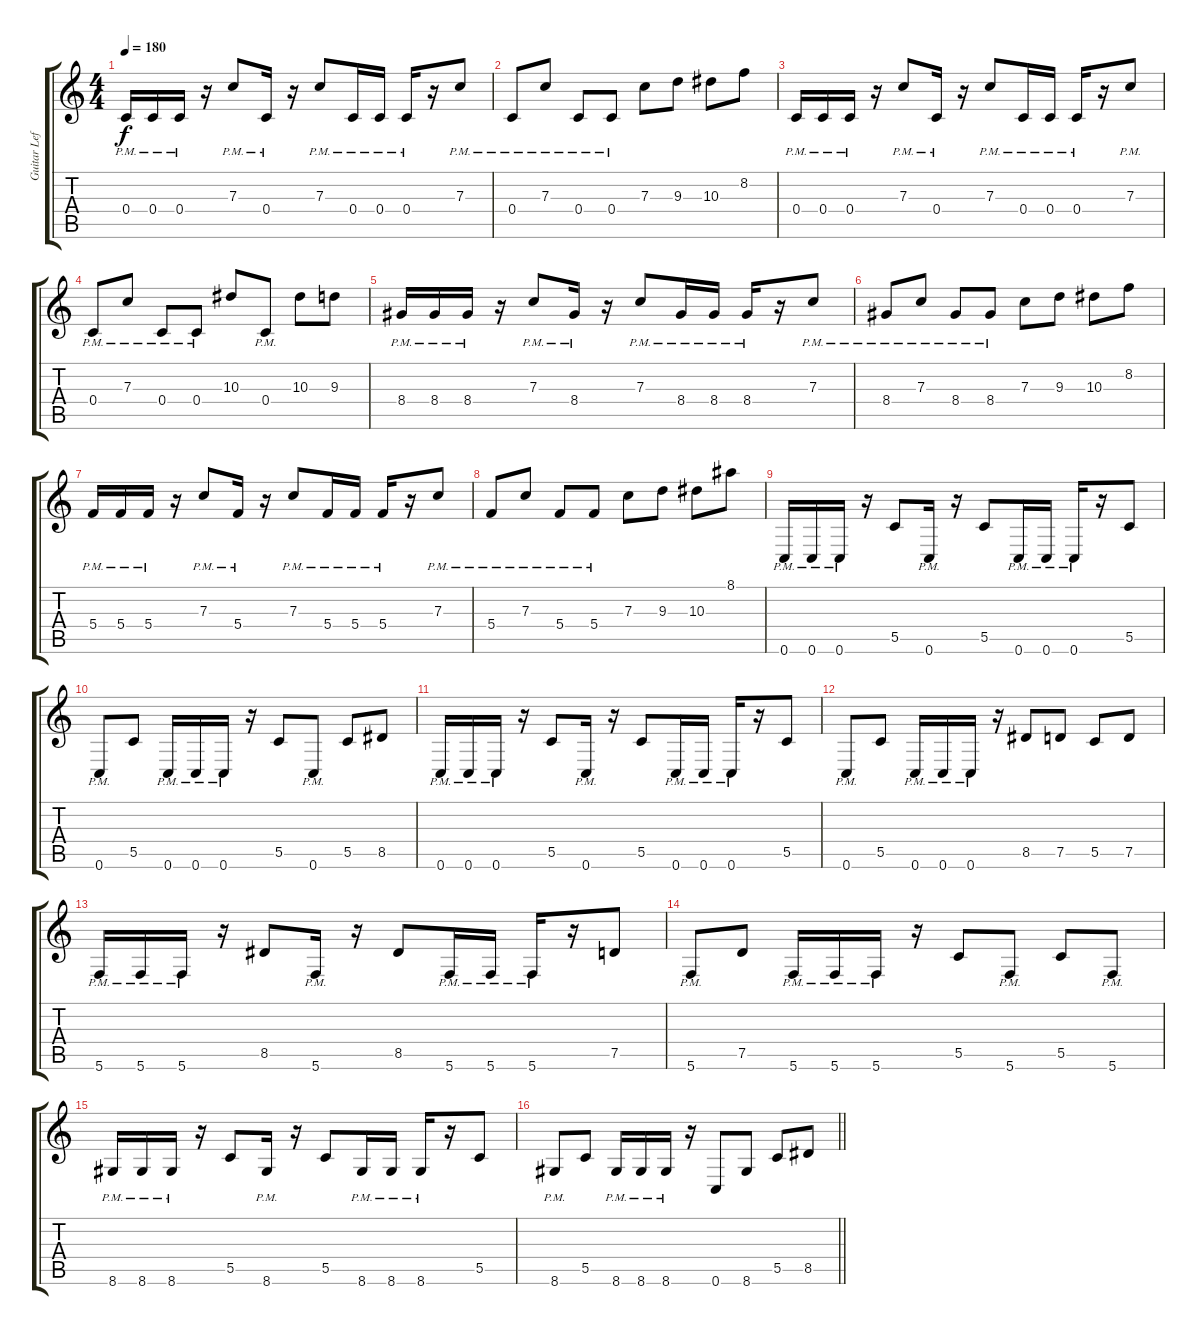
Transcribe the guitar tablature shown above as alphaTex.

\track ("Guitar Left" "Guitar Lef") {instrument distortionguitar}
\staff {score tabs}
\tuning (D4 A3 F3 C3 G2 C2) {hide}
\ts (4 4)
\tempo 180
\clef g2
\ks c
0.4{pm}.16{dy f instrument distortionguitar} 0.4{pm}.16 0.4{pm}.16 r.16 7.3{pm}.8 0.4{pm}.16 r.16 7.3{pm}.8 0.4{pm}.16{instrument distortionguitar} 0.4{pm}.16 0.4{pm}.16 r.16 7.3{pm}.8 |
0.4{pm}.8 7.3{pm}.8 0.4{pm}.8 0.4{pm}.8 7.3.8 9.3.8 10.3.8 8.2.8 |
0.4{pm}.16{instrument distortionguitar} 0.4{pm}.16 0.4{pm}.16 r.16 7.3{pm}.8 0.4{pm}.16 r.16 7.3{pm}.8 0.4{pm}.16{instrument distortionguitar} 0.4{pm}.16 0.4{pm}.16 r.16 7.3{pm}.8 |
0.4{pm}.8 7.3{pm}.8 0.4{pm}.8 0.4{pm}.8 10.3.8 0.4{pm}.8 10.3.8 9.3.8 |
8.4{pm}.16{instrument distortionguitar} 8.4{pm}.16 8.4{pm}.16 r.16 7.3{pm}.8 8.4{pm}.16 r.16 7.3{pm}.8 8.4{pm}.16{instrument distortionguitar} 8.4{pm}.16 8.4{pm}.16 r.16 7.3{pm}.8 |
8.4{pm}.8 7.3{pm}.8 8.4{pm}.8 8.4{pm}.8 7.3.8 9.3.8 10.3.8 8.2.8 |
5.4{pm}.16{instrument distortionguitar} 5.4{pm}.16 5.4{pm}.16 r.16 7.3{pm}.8 5.4{pm}.16 r.16 7.3{pm}.8 5.4{pm}.16{instrument distortionguitar} 5.4{pm}.16 5.4{pm}.16 r.16 7.3{pm}.8 |
5.4{pm}.8 7.3{pm}.8 5.4{pm}.8 5.4{pm}.8 7.3.8 9.3.8 10.3.8 8.1.8 |
0.6{pm}.16{instrument distortionguitar} 0.6{pm}.16 0.6{pm}.16 r.16 5.5.8 0.6{pm}.16 r.16 5.5.8 0.6{pm}.16{instrument distortionguitar} 0.6{pm}.16 0.6{pm}.16 r.16 5.5.8 |
0.6{pm}.8 5.5.8 0.6{pm}.16 0.6{pm}.16 0.6{pm}.16 r.16 5.5.8 0.6{pm}.8 5.5.8 8.5.8 |
0.6{pm}.16{instrument distortionguitar} 0.6{pm}.16 0.6{pm}.16 r.16 5.5.8 0.6{pm}.16 r.16 5.5.8 0.6{pm}.16{instrument distortionguitar} 0.6{pm}.16 0.6{pm}.16 r.16 5.5.8 |
0.6{pm}.8 5.5.8 0.6{pm}.16 0.6{pm}.16 0.6{pm}.16 r.16 8.5.8 7.5.8 5.5.8 7.5.8 |
5.6{pm}.16{instrument distortionguitar} 5.6{pm}.16 5.6{pm}.16 r.16 8.5.8 5.6{pm}.16 r.16 8.5.8 5.6{pm}.16{instrument distortionguitar} 5.6{pm}.16 5.6{pm}.16 r.16 7.5.8 |
5.6{pm}.8 7.5.8 5.6{pm}.16 5.6{pm}.16 5.6{pm}.16 r.16 5.5.8 5.6{pm}.8 5.5.8 5.6{pm}.8 |
8.6{pm}.16{instrument distortionguitar} 8.6{pm}.16 8.6{pm}.16 r.16 5.5.8 8.6{pm}.16 r.16 5.5.8 8.6{pm}.16{instrument distortionguitar} 8.6{pm}.16 8.6{pm}.16 r.16 5.5.8 |
\barLineRight lightlight
8.6{pm}.8 5.5.8 8.6{pm}.16 8.6{pm}.16 8.6{pm}.16 r.16 0.6.8 8.6.8 5.5.8 8.5.8
